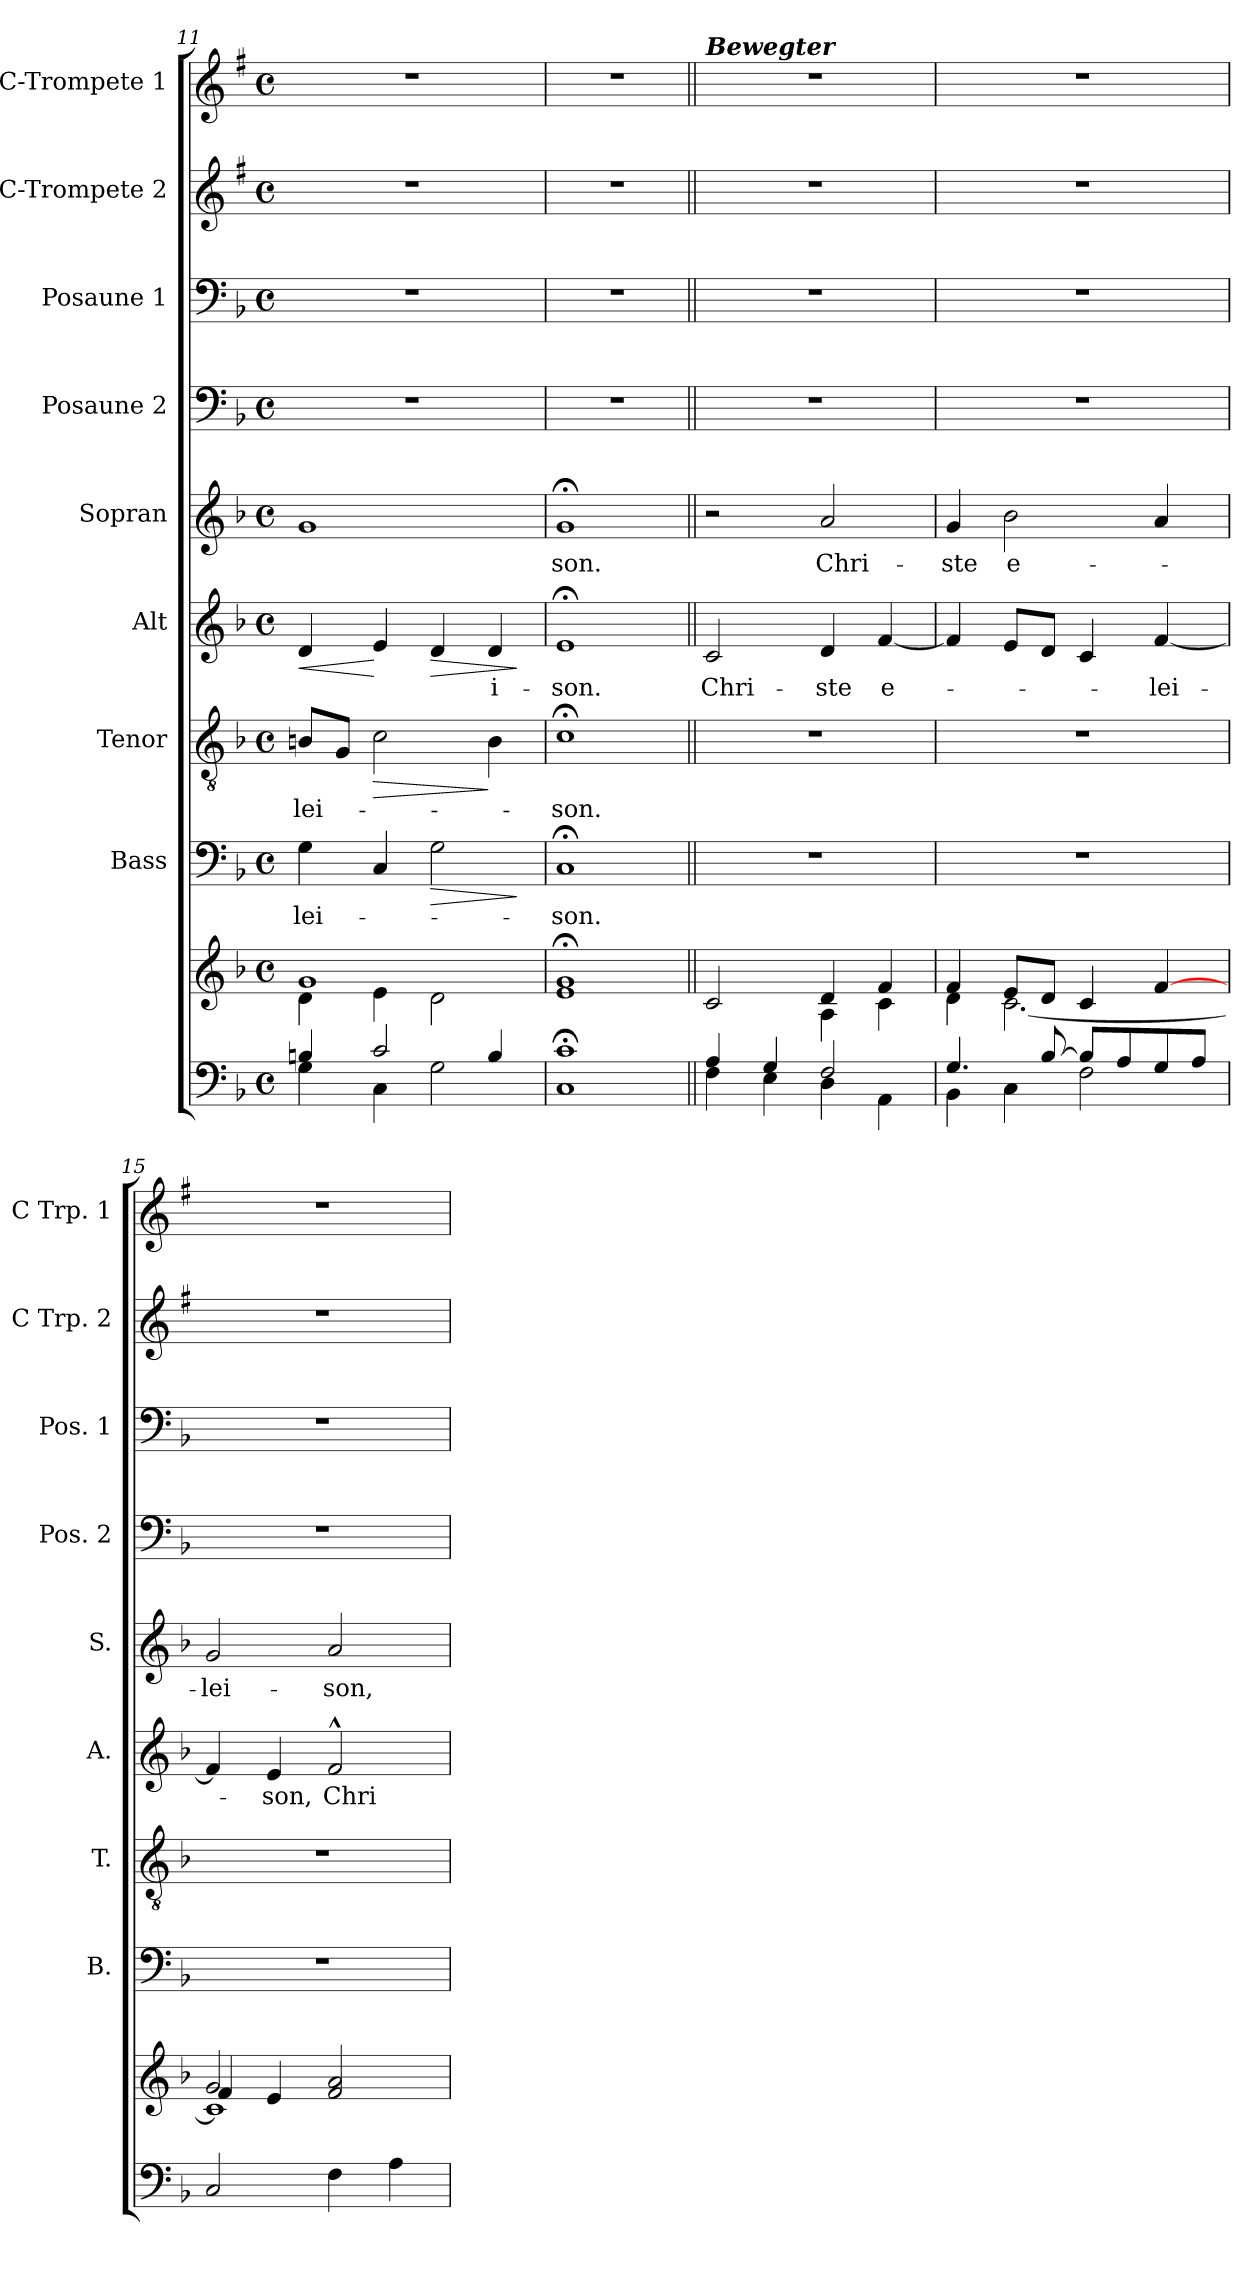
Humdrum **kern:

**kern	**kern	**kern	**text	**dynam	**kern	**text	**dynam	**kern	**text	**dynam	**kern	**text	**kern	**kern	**kern	**kern
*part9	*part9	*part8	*part8	*part8	*part7	*part7	*part7	*part6	*part6	*part6	*part5	*part5	*part4	*part3	*part2	*part1
*staff10	*staff9	*staff8	*staff8	*staff8	*staff7	*staff7	*staff7	*staff6	*staff6	*staff6	*staff5	*staff5	*staff4	*staff3	*staff2	*staff1
*	*	*I"Bass	*	*	*I"Tenor	*	*	*I"Alt	*	*	*I"Sopran	*	*I"Posaune 2	*I"Posaune 1	*I"C-Trompete 2	*I"C-Trompete 1
*	*	*I'B.	*	*	*I'T.	*	*	*I'A.	*	*	*I'S.	*	*I'Pos. 2	*I'Pos. 1	*I'C Trp. 2	*I'C Trp. 1
*clefF4	*clefG2	*clefF4	*	*	*clefGv2	*	*	*clefG2	*	*	*clefG2	*	*clefF4	*clefF4	*clefG2	*clefG2
*	*	*	*	*	*	*	*	*	*	*	*	*	*	*	*ITrd1c2	*ITrd1c2
*k[b-]	*k[b-]	*k[b-]	*	*	*k[b-]	*	*	*k[b-]	*	*	*k[b-]	*	*k[b-]	*k[b-]	*k[b-]	*k[b-]
*F:	*F:	*F:	*	*	*F:	*	*	*F:	*	*	*F:	*	*F:	*F:	*F:	*F:
*M4/4	*M4/4	*M4/4	*	*	*M4/4	*	*	*M4/4	*	*	*M4/4	*	*M4/4	*M4/4	*M4/4	*M4/4
*met(c)	*met(c)	*met(c)	*	*	*met(c)	*	*	*met(c)	*	*	*met(c)	*	*met(c)	*met(c)	*met(c)	*met(c)
=11	=11	=11	=11	=11	=11	=11	=11	=11	=11	=11	=11	=11	=11	=11	=11	=11
*^	*^	*	*	*	*	*	*	*	*	*	*	*	*	*	*	*
!	!	!	!	!	!LO:LY:b	!	!	!LO:LY:b	!	!	!	!LO:HP:b	!	!	!	!	!	!
4Bn/	4G\	1g	4d\	4G\	-lei-	.	8Bn/L	-lei-	.	4d/	.	<	1g	.	1r	1r	1r	1r
.	.	.	.	.	.	.	8G/J	.	.	.	.	.	.	.	.	.	.	.
!	!	!	!	!	!	!	!	!	!LO:HP:b	!	!	!	!	!	!	!	!	!
2c/	4C\	.	4e\	4C/	.	.	2c\	.	>	4e/	.	[	.	.	.	.	.	.
!	!	!	!	!	!	!LO:HP:b	!	!	!	!	!	!LO:HP:b	!	!	!	!	!	!
.	2G\	.	2d\	2G\	.	>	.	.	.	4d/	.	>	.	.	.	.	.	.
!	!	!	!	!	!	!	!	!	!	!	!LO:LY:b	!	!	!	!	!	!	!
4B/	.	.	.	.	.	.	4B\	.	]	4d/	-i-	.	.	.	.	.	.	.
*v	*v	*	*	*	*	*	*	*	*	*	*	*	*	*	*	*	*	*
*	*v	*v	*	*	*	*	*	*	*	*	*	*	*	*	*	*	*
.	.	.	.	]	.	.	.	.	.	]	.	.	.	.	.	.
=12	=12	=12	=12	=12	=12	=12	=12	=12	=12	=12	=12	=12	=12	=12	=12	=12
*^	*^	*	*	*	*	*	*	*	*	*	*	*	*	*	*	*
!	!	!	!	!	!LO:LY:b	!	!	!LO:LY:b	!	!	!LO:LY:b	!	!	!LO:LY:b	!	!	!	!
1c;<	1C	1g;<	1e	1C;<	-son.	.	1c;<	-son.	.	1e;<	-son.	.	1g;<	-son.	1r	1r	1r	1r
=13||	=13||	=13||	=13||	=13||	=13||	=13||	=13||	=13||	=13||	=13||	=13||	=13||	=13||	=13||	=13||	=13||	=13||	=13||
!	!	!	!	!	!	!	!	!	!	!	!	!	!	!	!	!	!	!LO:TX:a:Bi:t=Bewegter
!	!	!	!	!	!	!	!	!	!	!	!LO:LY:b	!	!	!	!	!	!	!
4A/	4F\	2c/	2ryy	1r	.	.	1r	.	.	2c/	Chri-	.	2r	.	1r	1r	1r	1r
4G/	4E\	.	.	.	.	.	.	.	.	.	.	.	.	.	.	.	.	.
!	!	!	!	!	!	!	!	!	!	!	!LO:LY:b	!	!	!LO:LY:b	!	!	!	!
2F/	4D\	4d/	4A\	.	.	.	.	.	.	4d/	-ste	.	2a/	Chri-	.	.	.	.
!	!	!	!	!	!	!	!	!	!	!	!LO:LY:b	!	!	!	!	!	!	!
.	4AA\	4f/	4c\	.	.	.	.	.	.	[4f/	e-	.	.	.	.	.	.	.
!!LO:PB:g=z
=14	=14	=14	=14	=14	=14	=14	=14	=14	=14	=14	=14	=14	=14	=14	=14	=14	=14	=14
!	!	!	!	!	!	!	!	!	!	!	!	!	!	!LO:LY:b	!	!	!	!
4.G/	4BB-\	4f/	4d\	1r	.	.	1r	.	.	4f/]	.	.	4g/	-ste	1r	1r	1r	1r
!	!	!	!	!	!	!	!	!	!	!	!	!	!	!LO:LY:b	!	!	!	!
.	4C\	8e/L	[<2.c\	.	.	.	.	.	.	8e/L	.	.	2b-\	e-	.	.	.	.
[>8B-/	.	8d/J	.	.	.	.	.	.	.	8d/J	.	.	.	.	.	.	.	.
8B-/L]	2F\	4c/	.	.	.	.	.	.	.	4c/	.	.	.	.	.	.	.	.
8A/	.	.	.	.	.	.	.	.	.	.	.	.	.	.	.	.	.	.
!	!	!	!	!	!	!	!	!	!	!	!LO:LY:b	!	!	!	!	!	!	!
8G/	.	[>4f/	.	.	.	.	.	.	.	[4f/	-lei-	.	4a/	.	.	.	.	.
8A/J	.	.	.	.	.	.	.	.	.	.	.	.	.	.	.	.	.	.
*v	*v	*	*	*	*	*	*	*	*	*	*	*	*	*	*	*	*	*
=15	=15	=15	=15	=15	=15	=15	=15	=15	=15	=15	=15	=15	=15	=15	=15	=15	=15
*	*	*^	*	*	*	*	*	*	*	*	*	*	*	*	*	*	*
!	!	!	!	!	!	!	!	!	!	!	!	!	!	!LO:LY:b	!	!	!	!
2C/	2g/	1c]	4f/	1r	.	.	1r	.	.	4f/]	.	.	2g/	-lei-	1r	1r	1r	1r
!	!	!	!	!	!	!	!	!	!	!	!LO:LY:b	!	!	!	!	!	!	!
.	.	.	4e/	.	.	.	.	.	.	4e/	-son,	.	.	.	.	.	.	.
!	!	!	!	!	!	!	!	!	!	!	!LO:LY:b	!	!	!LO:LY:b	!	!	!	!
4F\	2f/ 2a/	.	2ryy	.	.	.	.	.	.	2f^^>/	Chri-	.	2a/	-son,	.	.	.	.
4A\	.	.	.	.	.	.	.	.	.	.	.	.	.	.	.	.	.	.
*	*v	*v	*v	*	*	*	*	*	*	*	*	*	*	*	*	*	*	*
=	=	=	=	=	=	=	=	=	=	=	=	=	=	=	=	=
*-	*-	*-	*-	*-	*-	*-	*-	*-	*-	*-	*-	*-	*-	*-	*-	*-
